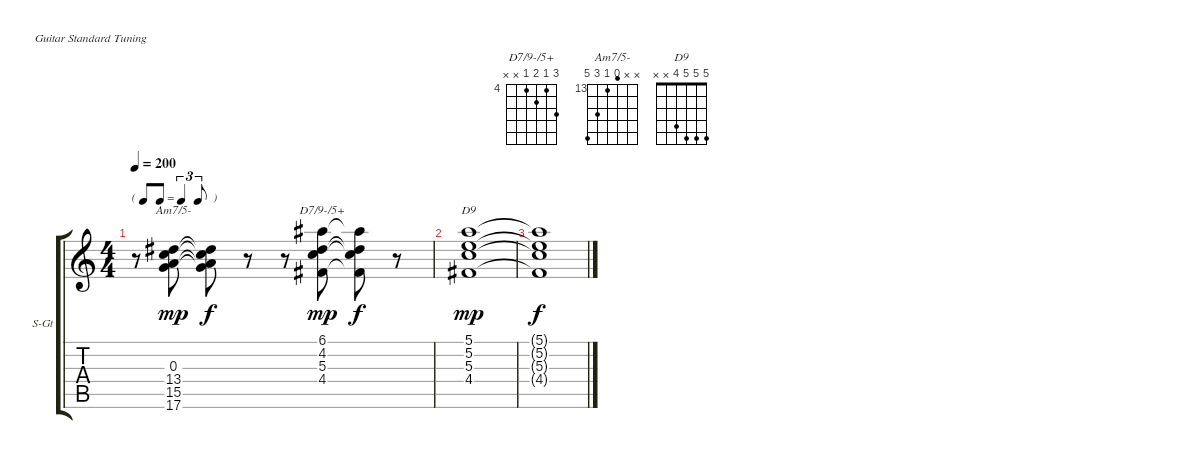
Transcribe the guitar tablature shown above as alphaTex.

\bracketExtendMode groupsimilarinstruments
\firstSystemTrackNameOrientation horizontal
\otherSystemsTrackNameOrientation horizontal
\track ("Piano" "S-Gt") {instrument acousticgrandpiano}
\staff {score tabs}
\tuning (E4 B3 G3 D3 A2 E2)
\displaytranspose 12
\chord ("D7/9-/5+" 6 4 5 4 x x) {firstfret 4}
\chord ("Am7/5-" x x 12 13 15 17) {firstfret 13}
\chord ("D9" 5 5 5 4 x x)
\ts (4 4)
\tf triplet8th
\tempo 200
\clef g2
\ks c
r.8{dy f} (0.3 13.4 15.5 17.6).8{ch "Am7/5-" dy mp} (0.3{t} 13.4{t} 15.5{t} 17.6{t}).8{dy f} r.8 r.8 (6.1 4.2 5.3 4.4).8{ch "D7/9-/5+" dy mp} (6.1{t} 4.2{t} 5.3{t} 4.4{t}).8{dy f} r.8 |
(5.1 5.2 5.3 4.4).1{ch "D9" dy mp} |
(5.1{t} 5.2{t} 5.3{t} 4.4{t}).1{dy f}
